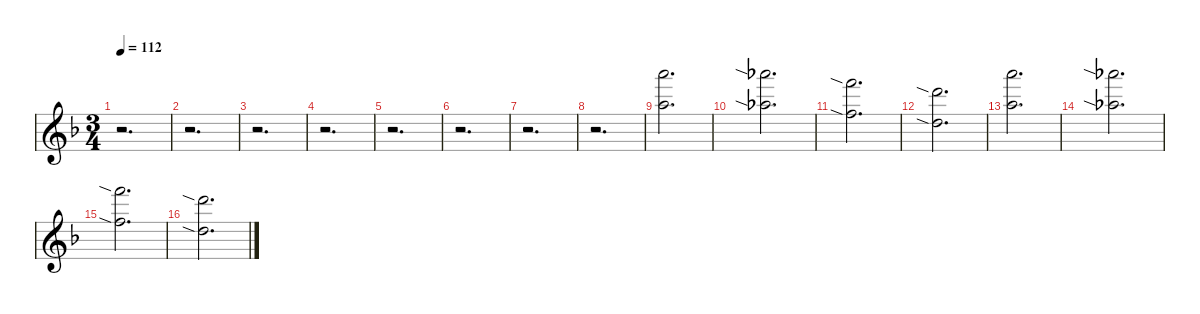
\hideDynamics
\bracketExtendMode nobrackets
\singleTrackTrackNamePolicy hidden
\multiTrackTrackNamePolicy hidden
\firstSystemTrackNameMode fullname
\firstSystemTrackNameOrientation horizontal
\otherSystemsTrackNameOrientation horizontal
\track ("Keyboards" "S-Gt") {defaultSystemsLayout 8 instrument stringensemble1}
\staff {score}
\tuning (E4 B3 G3 D3 A2 D2)
\displaytranspose 12
\ts (3 4)
\tempo 112
\clef g2
\ks dminor
r.2{d dy f beam Down} |
r.2{d beam Down} |
r.2{d beam Down} |
r.2{d beam Down} |
r.2{d beam Down} |
r.2{d beam Down} |
r.2{d beam Down} |
r.2{d beam Down} |
(17.1{acc forcenatural} 14.3{acc forcenatural}).2{d beam Down} |
(16.1{sia acc b} 13.3{sia acc b}).2{d beam Down} |
(13.1{sia acc forcenatural} 10.3{sia acc forcenatural}).2{d beam Down} |
(10.1{sia acc forcenatural} 7.3{sia acc forcenatural}).2{d beam Down} |
(17.1{acc forcenatural} 14.3{acc forcenatural}).2{d beam Down} |
(16.1{sia acc b} 13.3{sia acc b}).2{d beam Down} |
(13.1{sia acc forcenatural} 10.3{sia acc forcenatural}).2{d beam Down} |
(10.1{sia acc forcenatural} 7.3{sia acc forcenatural}).2{d beam Down}
